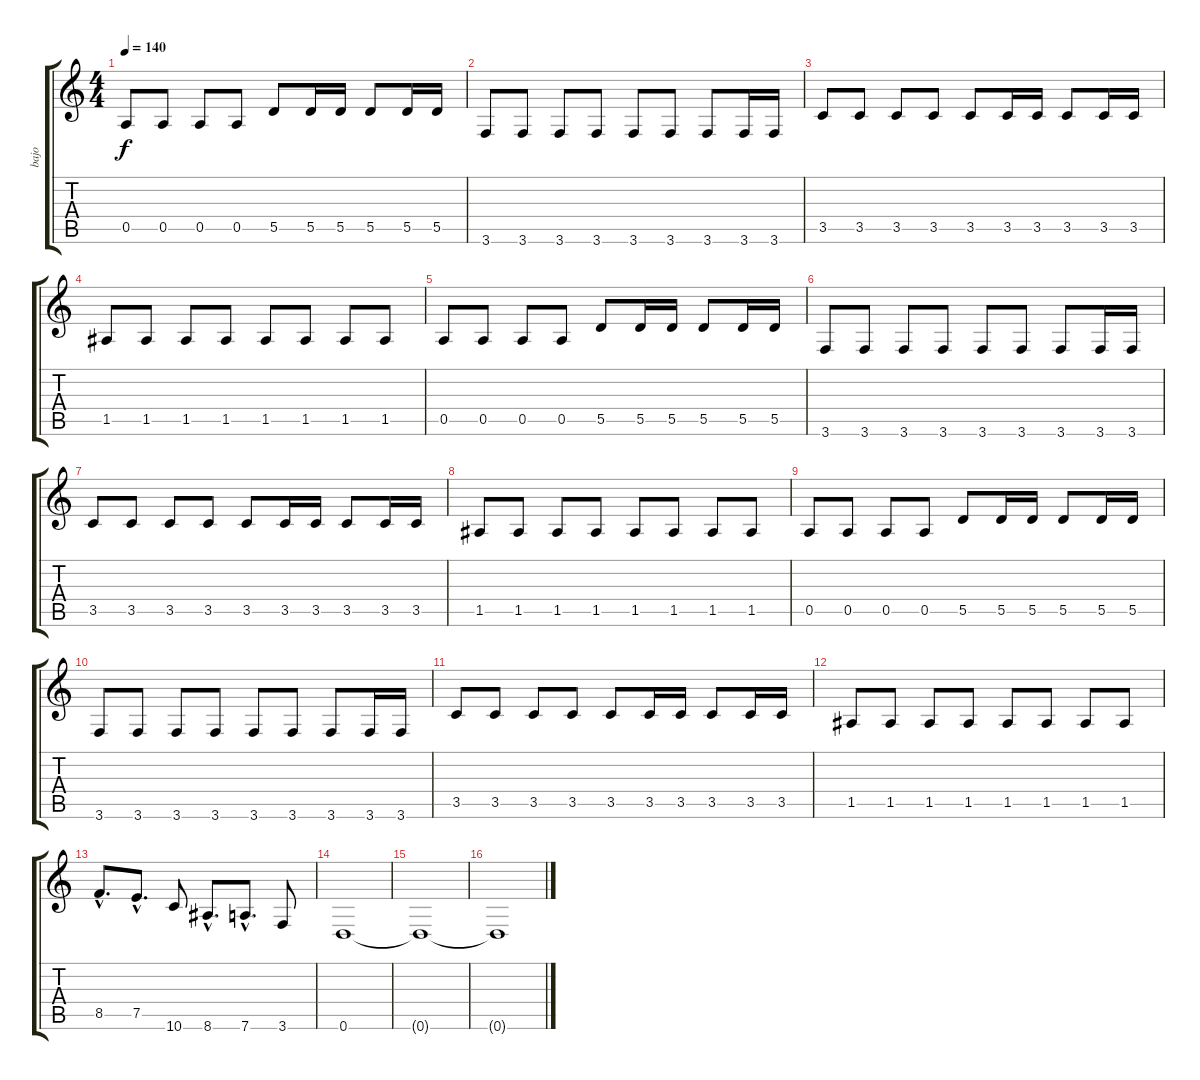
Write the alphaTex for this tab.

\track ("bajo" "bajo") {instrument electricbassfinger}
\staff {score tabs}
\tuning (E4 B3 G3 D3 A2 D2) {hide}
\ts (4 4)
\tempo 140
\clef g2
\ks c
0.5.8{dy f} 0.5.8 0.5.8 0.5.8 5.5.8 5.5.16 5.5.16 5.5.8 5.5.16 5.5.16 |
3.6.8 3.6.8 3.6.8 3.6.8 3.6.8 3.6.8 3.6.8 3.6.16 3.6.16 |
3.5.8 3.5.8 3.5.8 3.5.8 3.5.8 3.5.16 3.5.16 3.5.8 3.5.16 3.5.16 |
1.5.8 1.5.8 1.5.8 1.5.8 1.5.8 1.5.8 1.5.8 1.5.8 |
0.5.8 0.5.8 0.5.8 0.5.8 5.5.8 5.5.16 5.5.16 5.5.8 5.5.16 5.5.16 |
3.6.8 3.6.8 3.6.8 3.6.8 3.6.8 3.6.8 3.6.8 3.6.16 3.6.16 |
3.5.8 3.5.8 3.5.8 3.5.8 3.5.8 3.5.16 3.5.16 3.5.8 3.5.16 3.5.16 |
1.5.8 1.5.8 1.5.8 1.5.8 1.5.8 1.5.8 1.5.8 1.5.8 |
0.5.8 0.5.8 0.5.8 0.5.8 5.5.8 5.5.16 5.5.16 5.5.8 5.5.16 5.5.16 |
3.6.8 3.6.8 3.6.8 3.6.8 3.6.8 3.6.8 3.6.8 3.6.16 3.6.16 |
3.5.8 3.5.8 3.5.8 3.5.8 3.5.8 3.5.16 3.5.16 3.5.8 3.5.16 3.5.16 |
1.5.8 1.5.8 1.5.8 1.5.8 1.5.8 1.5.8 1.5.8 1.5.8 |
8.5{hac}.8{d} 7.5{hac}.8{d} 10.6.8 8.6{hac}.8{d} 7.6{hac}.8{d} 3.6.8 |
0.6.1 |
0.6{t}.1 |
0.6{t}.1
